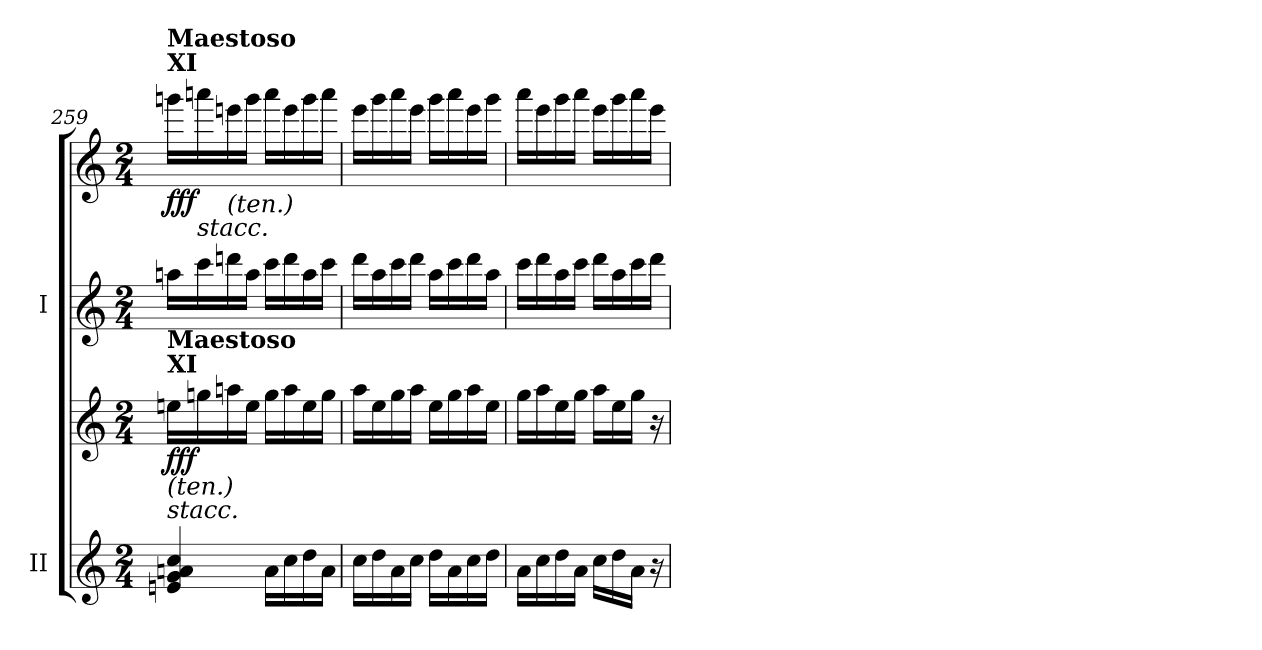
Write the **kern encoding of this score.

**kern	**kern	**dynam	**kern	**kern	**dynam
*part2	*part2	*part2	*part1	*part1	*part1
*staff4	*staff3	*staff3/4	*staff2	*staff1	*staff1/2
*I"II	*	*	*I"I	*	*
*I'II	*	*	*I'I	*	*
!!LO:LB:g=z
*clefG2	*clefG2	*	*clefG2	*clefG2	*
*k[]	*k[]	*	*k[]	*k[]	*
*a:	*a:	*	*a:	*a:	*
*M2/4	*M2/4	*	*M2/4	*M2/4	*
=259	=259	=259	=259	=259	=259
!	!	!	!	!LO:TX:a:B:t=XI	!
!	!	!	!	!LO:TX:a:B:t=Maestoso	!
!	!LO:TX:a:B:t=XI	!	!	!	!
!	!LO:TX:a:B:t=Maestoso	!	!	!	!
!LO:TX:a:i:t=stacc.	!	!	!	!	!
!LO:TX:a:i:t=(ten.)	!	!	!	!	!
!	!	!LO:DY:b	!	!	!LO:DY:b
4en/ 4g/ 4an/ 4cc/	16een\LL	fff	16aan\LL	16gggn\LL	fff
!	!	!	!LO:TX:a:i:t=stacc.	!	!
.	16ggn\	.	16ccc\	16aaan\	.
!	!	!	!LO:TX:a:i:t=(ten.)	!	!
.	16aan\	.	16dddn\	16eeen\	.
.	16ee\JJ	.	16aa\JJ	16ggg\JJ	.
16a\LL	16gg\LL	.	16ccc\LL	16aaa\LL	.
16cc\	16aa\	.	16ddd\	16eee\	.
16dd\	16ee\	.	16aa\	16ggg\	.
16a\JJ	16gg\JJ	.	16ccc\JJ	16aaa\JJ	.
=260	=260	=260	=260	=260	=260
16cc\LL	16aa\LL	.	16ddd\LL	16eee\LL	.
16dd\	16ee\	.	16aa\	16ggg\	.
16a\	16gg\	.	16ccc\	16aaa\	.
16cc\JJ	16aa\JJ	.	16ddd\JJ	16eee\JJ	.
16dd\LL	16ee\LL	.	16aa\LL	16ggg\LL	.
16a\	16gg\	.	16ccc\	16aaa\	.
16cc\	16aa\	.	16ddd\	16eee\	.
16dd\JJ	16ee\JJ	.	16aa\JJ	16ggg\JJ	.
=261	=261	=261	=261	=261	=261
16a\LL	16gg\LL	.	16ccc\LL	16aaa\LL	.
16cc\	16aa\	.	16ddd\	16eee\	.
16dd\	16ee\	.	16aa\	16ggg\	.
16a\JJ	16gg\JJ	.	16ccc\JJ	16aaa\JJ	.
16cc\LL	16aa\LL	.	16ddd\LL	16eee\LL	.
16dd\	16ee\	.	16aa\	16ggg\	.
16a\JJ	16gg\JJ	.	16ccc\	16aaa\	.
16r	16r	.	16ddd\JJ	16eee\JJ	.
=	=	=	=	=	=
*-	*-	*-	*-	*-	*-
